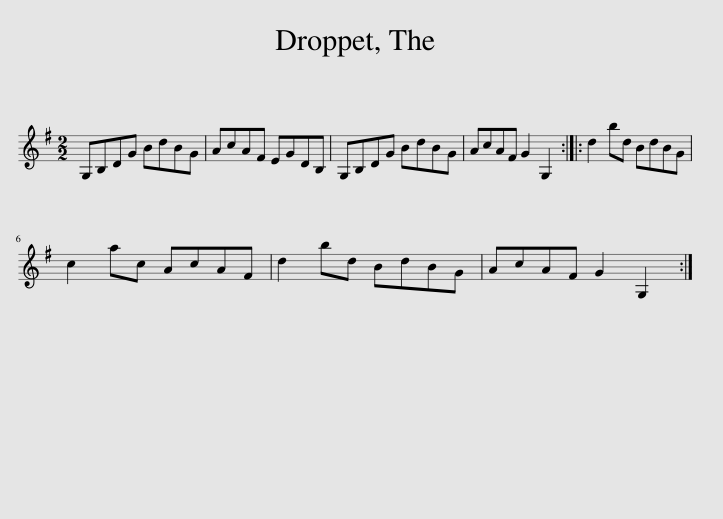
X:1
L:1/8
M:2/2
I:linebreak $
K:G
V:1 treble
V:1
 G,B,DG BdBG | AcAF EGDB, | G,B,DG BdBG | AcAF G2 G,2 :: d2 bd BdBG |$ %5
 c2 ac AcAF | d2 bd BdBG | AcAF G2 G,2 :| %8
